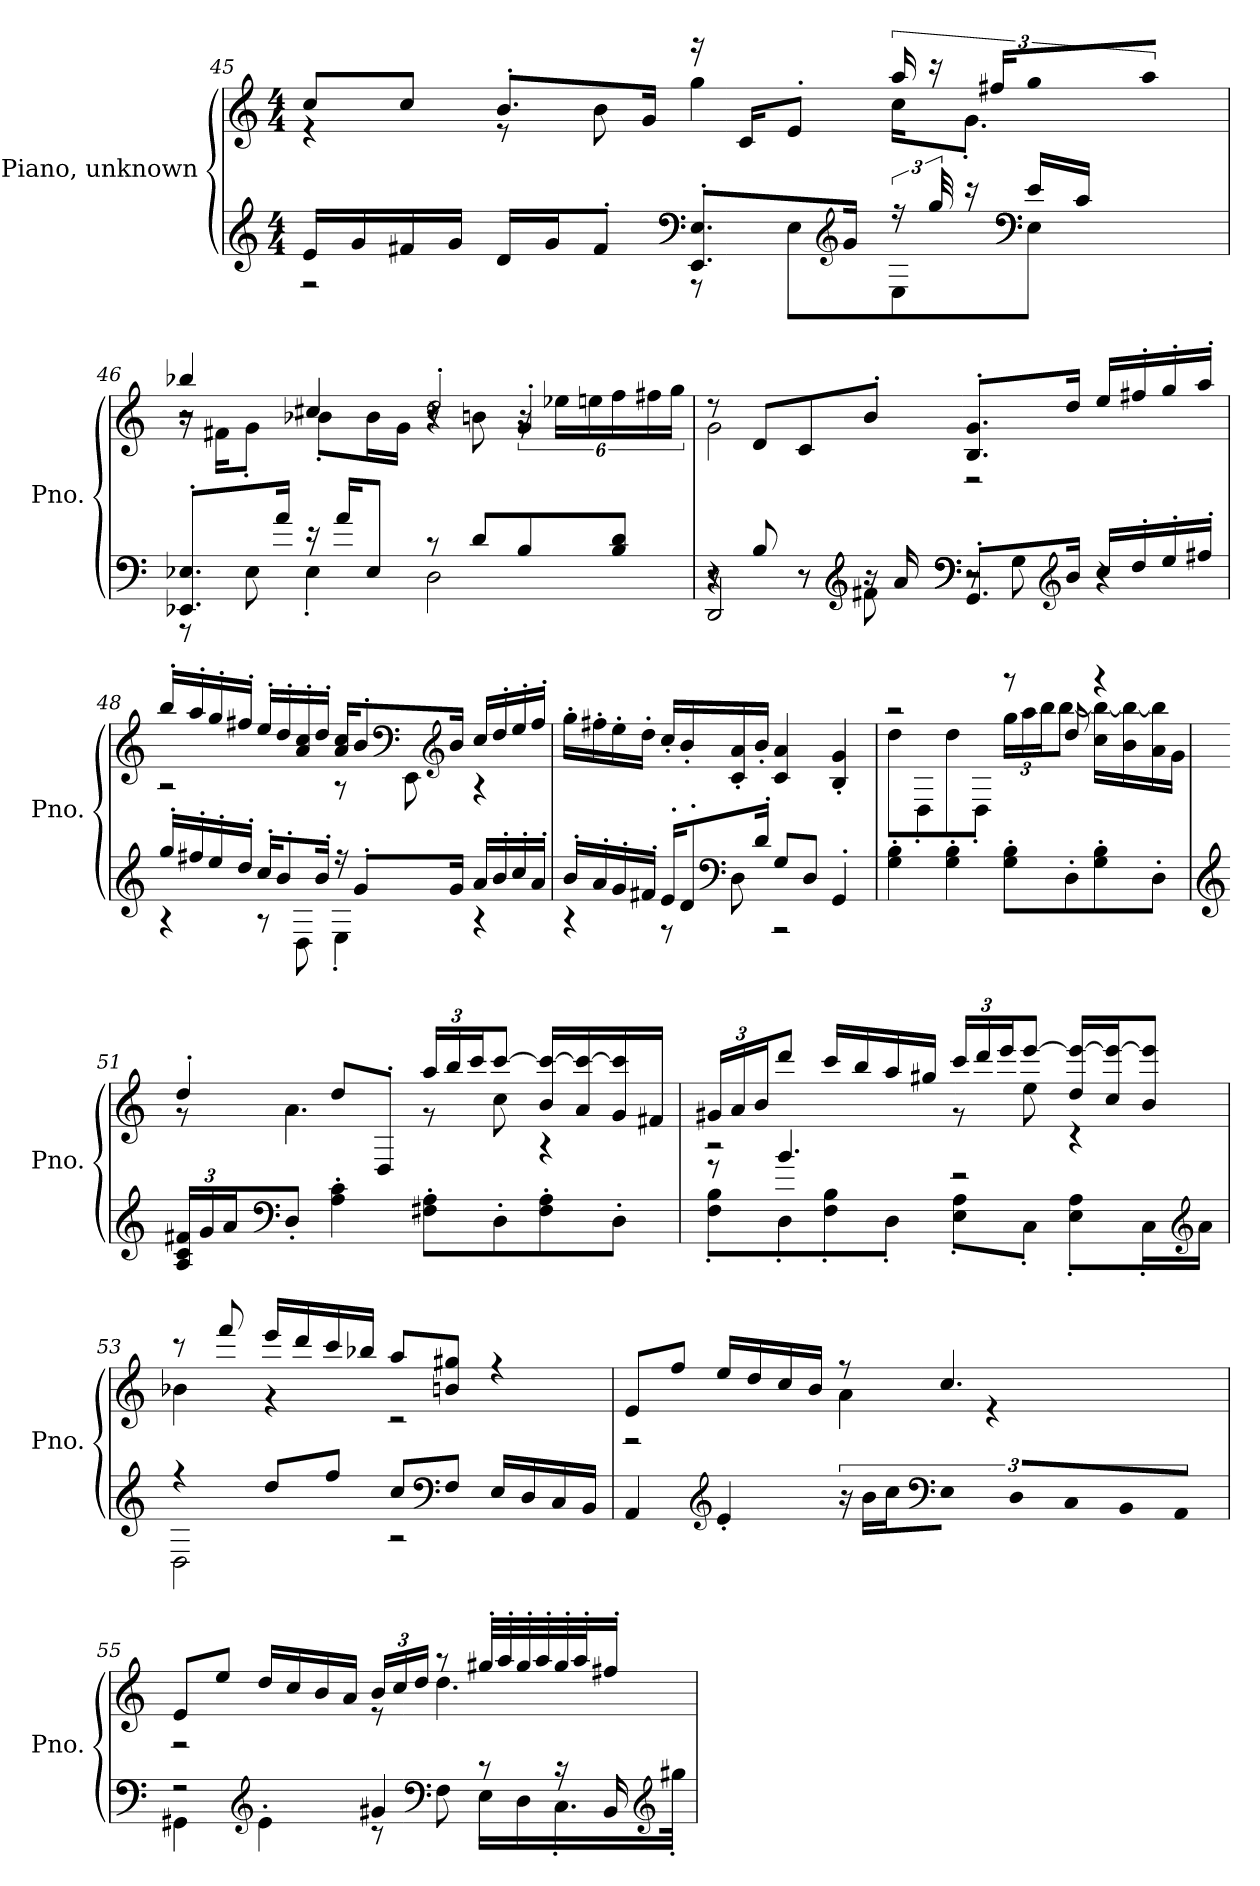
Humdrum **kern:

**kern	**kern
*part1	*part1
*staff2	*staff1
*I"Piano, unknown	*
*I'Pno.	*
!!LO:PB:g=z
*clefG2	*clefG2
*k[]	*k[]
*M4/4	*M4/4
=45	=45
*^	*^
16e/LL	2r	8cc/L	4r
16g/	.	.	.
16f#X/	.	8cc/J	.
16g/JJ	.	.	.
16d/LL	.	8.b'/L	8r
16g/J	.	.	.
8f#'/J	.	.	8b\
.	.	16g/Jk	.
*clefF4	*	*	*
8.EE/' 8.E/'L	8r	16r	4gg\
.	.	16c/KL	.
.	8E\L	8e'/J	.
*clefG2	*	*	*
16g/Jk	.	.	.
24r	8E\	24aa/	16cc\KL
48gg/	.	24r	.
16r	.	.	8.g'\J
.	.	24ff#X/LL	.
*clefF4	*	*	*
16e/LL	8E\J	16gg/	.
16c/JJ	.	16aa/JJ	.
=46	=46	=46	=46
*	*	*	*^
8.EE-X/' 8.E-X/'L	8r	4bb-X/	16r	2r
.	.	.	16f#X\KL	.
.	8E-\	.	8g'\J	.
16a/Jk	.	.	.	.
16r	4E-'\	4cc#X/	8b-X'\L	.
16a/KL	.	.	.	.
8E-/J	.	.	16b-\L	.
.	.	.	16g\JJ	.
8r	2D\	2dd'/	8r	4r
8d/L	.	.	8bn\	.
8B/	.	.	24r	4g'/
.	.	.	24ee-X\LL	.
.	.	.	24een\	.
*	*	*	*Xbrackettup	*
8B/ 8d/J	.	.	24ff\	.
.	.	.	24ff#X\	.
.	.	.	24gg\JJ	.
*	*	*	*v	*v
!!LO:LB:g=z
=47	=47	=47	=47
*	*^	*	*
8r	4r	2DD/	8r	2g\
8B/	.	.	8d/L	.
8r	8r	.	8c/	.
*clefG2	*	*	*	*
16r	8f#X\	.	8b'/J	.
16a/	.	.	.	.
*clefF4	*	*	*	*
8.GG'/L	8r	2r	8.B/' 8.g/'L	2r
.	8G\	.	.	.
*clefG2	*	*	*	*
16b/Jk	.	.	16dd/Jk	.
16cc/LL	4r	.	16ee/LL	.
16dd'/	.	.	16ff#X'/	.
16ee'/	.	.	16gg'/	.
16ff#X'/JJ	.	.	16aa'/JJ	.
*	*v	*v	*	*
=48	=48	=48	=48
16gg'/LL	4r	16bb'/LL	2r
16ff#X'/	.	16aa'/	.
16ee'/	.	16gg'/	.
16dd'/JJ	.	16ff#X'/JJ	.
16cc'/KL	8r	16ee'/LL	.
8b'/	.	16dd'/	.
.	8D\	16a/' 16cc/'	.
16b'/Jk	.	16dd'/JJ	.
16r	4E'\	16a/ 16cc/KL	8r
8g'/L	.	8b'/	.
*	*	*clefF4	*
.	.	.	8EE\
*	*	*clefG2	*
16g/Jk	.	16b/Jk	.
16a/LL	4r	16cc/LL	4r
16b'/	.	16dd'/	.
16cc'/	.	16ee'/	.
16a'/JJ	.	16ff#'/JJ	.
*	*	*v	*v
!!LO:LB:g=z
=49	=49	=49
16b'/LL	4r	16gg'\LL
16a'/	.	16ff#X'\
16g'/	.	16ee'\
16f#X'/JJ	.	16dd'\JJ
16e'/KL	8r	16cc'/LL
8d'/	.	16b'/
*clefF4	*	*
.	8D\	16c/' 16a/'
16d'/Jk	.	16b'/JJ
8G/L	2r	4c/ 4a/
8D/J	.	.
4GG'/	.	4B/' 4g/'
*v	*v	*
=50	=50
*	*^
4G\' 4B\'	2r	8dd\L
.	.	8D'\
4G\' 4B\'	.	8dd\
.	.	8D'\J
8G\' 8B\'L	8r	24gg\LL
.	.	24aa\
.	.	24bb\J
8D'\	8dd/	[8bb\J
8G\' 8B\'	4r	16cc\ 16bb\_LL
.	.	16b\ 16bb\_
8D'\J	.	16a\ 16bb\]
.	.	16g\JJ
!!LO:LB:g=z	!!
=51	=51	=51
*clefG2	*	*
*Xbrackettup	*	*
24A/ 24c/ 24f#X/LL	4dd'/	8r
24g/	.	.
24a/J	.	.
*clefF4	*	*
8D'/J	.	4.a\
4A\' 4c\'	8dd/L	.
.	8D'/J	.
8F#X\' 8A\'L	24aa/LL	8r
.	24bb/	.
.	24ccc/J	.
8D'\	[8ccc/J	8cc\
8F#\' 8A\'	16b/ 16ccc/_LL	4r
.	16a/ 16ccc/_	.
8D'\J	16g/ 16ccc/]	.
.	16f#X/JJ	.
=52	=52	=52
*^	*	*
8r	8F\' 8B\'L	24g#X/LL	2r
.	.	24a/	.
.	.	24b/J	.
4.b/	8D'\	8ddd/J	.
.	8F\' 8B\'	16ccc/LL	.
.	.	16bb/	.
.	8D'\J	16aa/	.
.	.	16gg#X/JJ	.
2r	8E\' 8A\'L	24ccc/LL	8r
.	.	24ddd/	.
.	.	24eee/J	.
.	8C'\J	[8eee/J	8ee\
.	8E\' 8A\'L	16dd/ 16eee/_LL	4r
.	.	16cc/ 16eee/_J	.
.	16C'\L	8b/ 8eee/]J	.
*clefG2	*	*	*
.	16a\JJ	.	.
!!LO:LB:g=z	!!
=53	=53	=53	=53
4r	2D\	8r	4b-X\
.	.	8fff/	.
8dd/L	.	16eee/LL	4r
.	.	16ddd/	.
8ff/J	.	16ccc/	.
.	.	16bb-X/JJ	.
8cc/L	2r	8aa/L	2r
*clefF4	*	*	*
8F/J	.	8bn/ 8gg#X/J	.
16E/LL	.	4r	.
16D/	.	.	.
16C/	.	.	.
16BB/JJ	.	.	.
*v	*v	*	*
=54	=54	=54
4AA/	8e/L	2r
.	8ff/J	.
*clefG2	*	*
4e'/	16ee/LL	.
.	16dd/	.
.	16cc/	.
.	16b/JJ	.
*brackettup	*	*
24r	8r	4a\
24b\LL	.	.
24cc\J	.	.
*clefF4	*	*
8E\J	4.cc/	.
16D/LL	.	4r
16C/	.	.
16BB/	.	.
16AA/JJ	.	.
!!LO:LB:g=z	!!
=55	=55	=55
*^	*	*
2r	4GG#X\	8e/L	2r
.	.	8ee/J	.
*clefG2	*	*	*
.	4e'\	16dd/LL	.
.	.	16cc/	.
.	.	16b/	.
.	.	16a/JJ	.
4g#X/	8r	24b/LL	8r
.	.	24cc/	.
.	.	24dd/JJ	.
*clefF4	*	*	*
.	8F\	8r	4.dd\
8r	16E\LL	32gg#X'/LLL	.
.	.	32aa'/	.
.	16D\	32gg#'/	.
.	.	32aa'/	.
16r	16.C'\	32gg#'/	.
.	.	32aa'/J	.
16BB/	.	16ff#X'/JJ	.
*clefG2	*	*	*
.	32gg#X'\JJk	.	.
*v	*v	*	*
*	*v	*v
=	=
*-	*-
